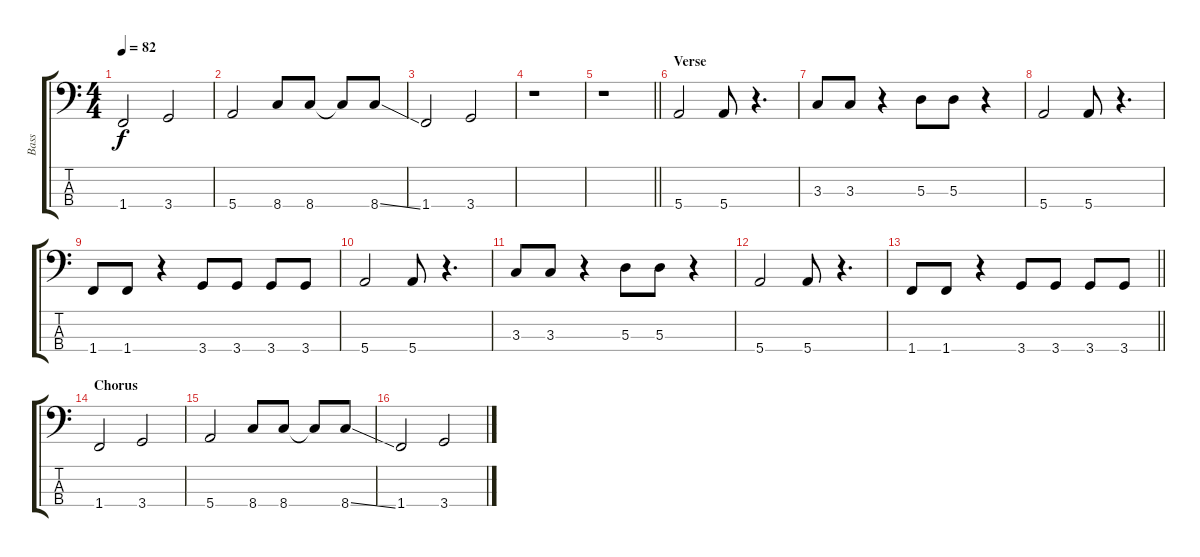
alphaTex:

\track ("Bass" "Bass") {instrument electricbasspick}
\staff {score tabs}
\tuning (G2 D2 A1 E1) {hide}
\ts (4 4)
\tempo 82
\clef f4
\ks c
1.4.2{dy f} 3.4.2 |
5.4.2 8.4.8 8.4.8 8.4{t}.8 8.4{ss}.8 |
1.4.2 3.4.2 |
r.1 |
\barLineRight lightlight
r.1 |
\section ("" "Verse")
5.4.2 5.4.8 r.4{d} |
3.3.8 3.3.8 r.4 5.3.8 5.3.8 r.4 |
5.4.2 5.4.8 r.4{d} |
1.4.8 1.4.8 r.4 3.4.8 3.4.8 3.4.8 3.4.8 |
5.4.2 5.4.8 r.4{d} |
3.3.8 3.3.8 r.4 5.3.8 5.3.8 r.4 |
5.4.2 5.4.8 r.4{d} |
\barLineRight lightlight
1.4.8 1.4.8 r.4 3.4.8 3.4.8 3.4.8 3.4.8 |
\section ("" "Chorus")
1.4.2 3.4.2 |
5.4.2 8.4.8 8.4.8 8.4{t}.8 8.4{ss}.8 |
1.4.2 3.4.2
